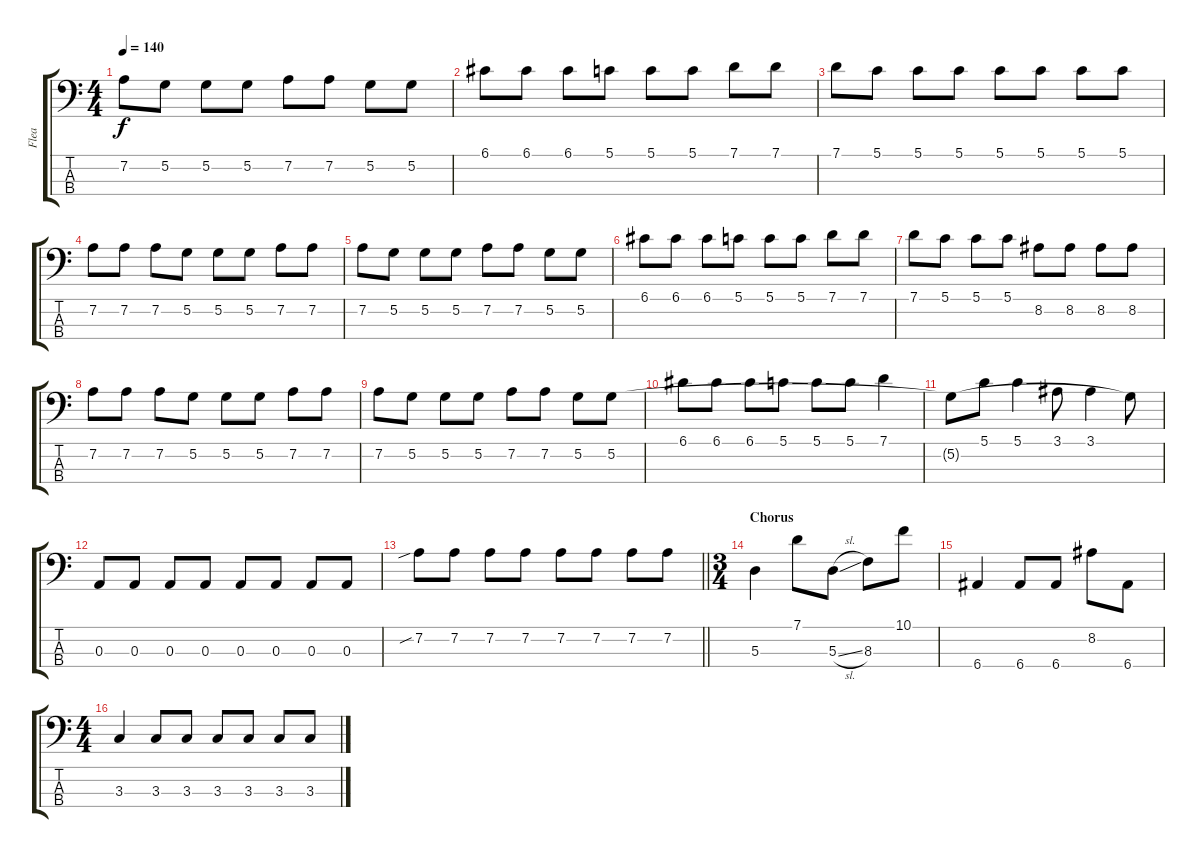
\track ("Flea" "Flea") {instrument electricbassfinger}
\staff {score tabs}
\tuning (G2 D2 A1 E1) {hide}
\ts (4 4)
\tempo 140
\clef f4
\ks c
7.2.8{dy f} 5.2.8 5.2.8 5.2.8 7.2.8 7.2.8 5.2.8 5.2.8 |
6.1.8 6.1.8 6.1.8 5.1.8 5.1.8 5.1.8 7.1.8 7.1.8 |
7.1.8 5.1.8 5.1.8 5.1.8 5.1.8 5.1.8 5.1.8 5.1.8 |
7.2.8 7.2.8 7.2.8 5.2.8 5.2.8 5.2.8 7.2.8 7.2.8 |
7.2.8 5.2.8 5.2.8 5.2.8 7.2.8 7.2.8 5.2.8 5.2.8 |
6.1.8 6.1.8 6.1.8 5.1.8 5.1.8 5.1.8 7.1.8 7.1.8 |
7.1.8 5.1.8 5.1.8 5.1.8 8.2.8 8.2.8 8.2.8 8.2.8 |
7.2.8 7.2.8 7.2.8 5.2.8 5.2.8 5.2.8 7.2.8 7.2.8 |
7.2.8 5.2.8 5.2.8 5.2.8 7.2.8 7.2.8 5.2.8 5.2.8 |
6.1.8 6.1.8 6.1.8 5.1.8 5.1.8 5.1.8 7.1.4 |
5.2{t}.8 5.1.8 5.1.4 3.1.8 3.1.4 5.2{t}.8 |
0.3.8 0.3.8 0.3.8 0.3.8 0.3.8 0.3.8 0.3.8 0.3.8 |
\barLineRight lightlight
7.2{sib}.8 7.2.8 7.2.8 7.2.8 7.2.8 7.2.8 7.2.8 7.2.8 |
\ts (3 4)
\section ("" "Chorus")
5.3.4 7.1.8 5.3{sl}.8 8.3.8 10.1.8 |
6.4.4 6.4.8 6.4.8 8.2.8 6.4.8 |
\ts (4 4)
3.3.4 3.3.8 3.3.8 3.3.8 3.3.8 3.3.8 3.3.8
